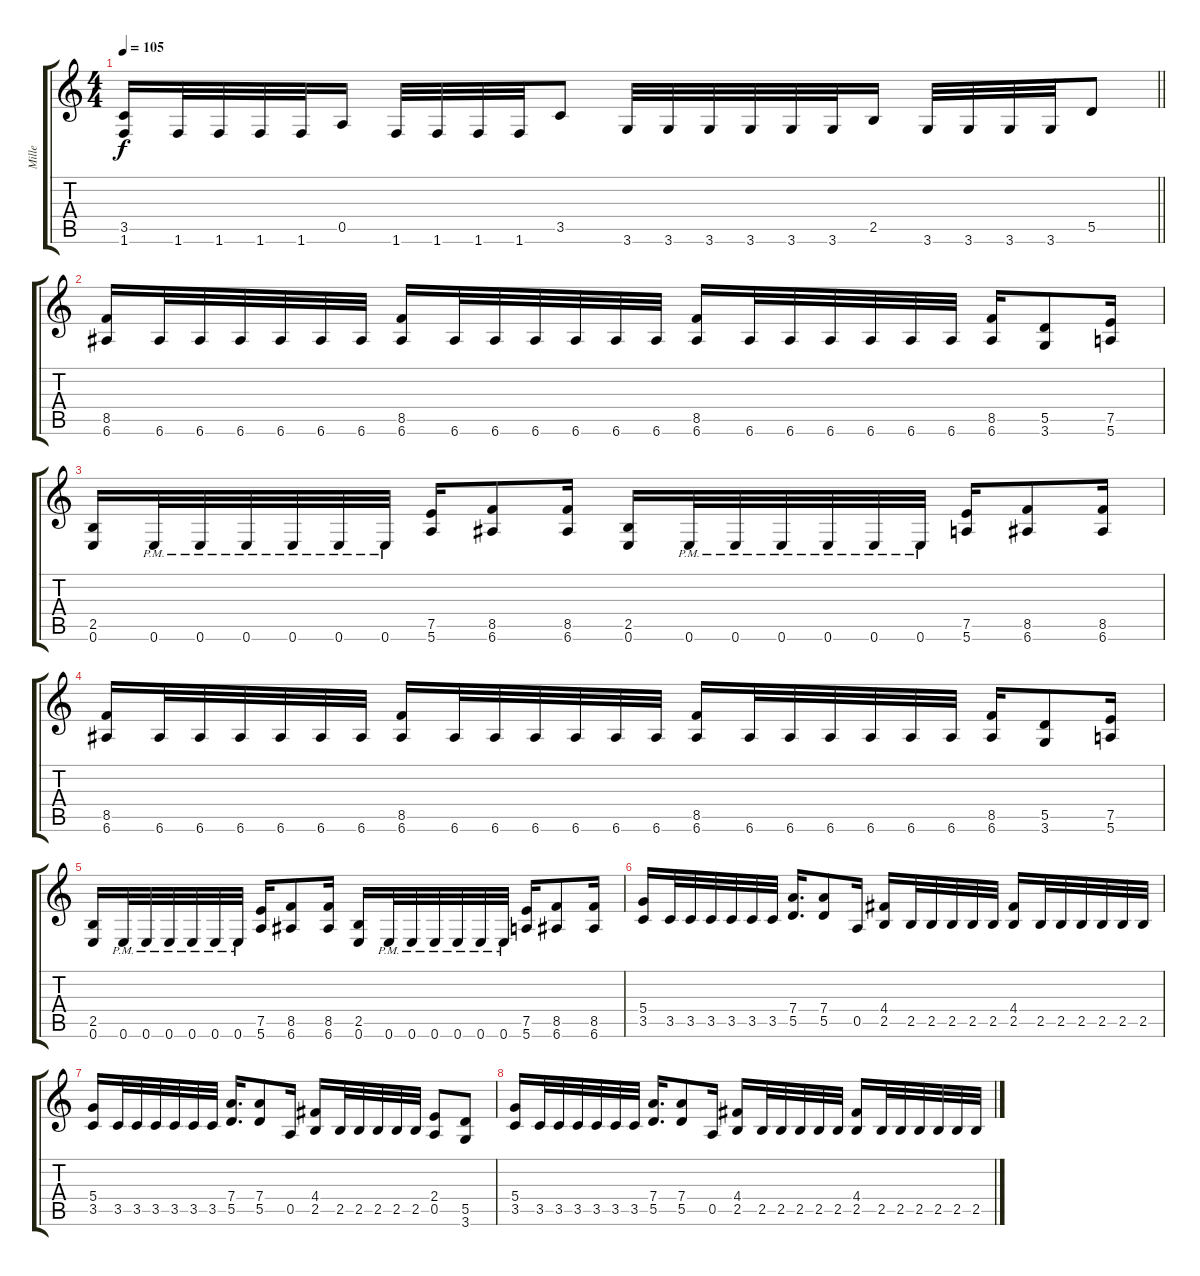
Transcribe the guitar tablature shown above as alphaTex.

\track ("Mille" "Mille") {instrument distortionguitar}
\staff {score tabs}
\tuning (E4 B3 G3 D3 A2 E2) {hide}
\ts (4 4)
\tempo 105
\clef g2
\barLineRight lightlight
\ks c
(3.5 1.6).16{dy f} 1.6.32 1.6.32 1.6.32 1.6.32 0.5.16 1.6.32 1.6.32 1.6.32 1.6.32 3.5.8 3.6.32 3.6.32 3.6.32 3.6.32 3.6.32 3.6.32 2.5.16 3.6.32 3.6.32 3.6.32 3.6.32 5.5.8 |
(8.5 6.6).16 6.6.32 6.6.32 6.6.32 6.6.32 6.6.32 6.6.32 (8.5 6.6).16 6.6.32 6.6.32 6.6.32 6.6.32 6.6.32 6.6.32 (8.5 6.6).16 6.6.32 6.6.32 6.6.32 6.6.32 6.6.32 6.6.32 (8.5 6.6).16 (5.5 3.6).8 (7.5 5.6).16 |
(2.5 0.6).16 0.6{pm}.32 0.6{pm}.32 0.6{pm}.32 0.6{pm}.32 0.6{pm}.32 0.6{pm}.32 (7.5 5.6).16 (8.5 6.6).8 (8.5 6.6).16 (2.5 0.6).16 0.6{pm}.32 0.6{pm}.32 0.6{pm}.32 0.6{pm}.32 0.6{pm}.32 0.6{pm}.32 (7.5 5.6).16 (8.5 6.6).8 (8.5 6.6).16 |
(8.5 6.6).16 6.6.32 6.6.32 6.6.32 6.6.32 6.6.32 6.6.32 (8.5 6.6).16 6.6.32 6.6.32 6.6.32 6.6.32 6.6.32 6.6.32 (8.5 6.6).16 6.6.32 6.6.32 6.6.32 6.6.32 6.6.32 6.6.32 (8.5 6.6).16 (5.5 3.6).8 (7.5 5.6).16 |
(2.5 0.6).16 0.6{pm}.32 0.6{pm}.32 0.6{pm}.32 0.6{pm}.32 0.6{pm}.32 0.6{pm}.32 (7.5 5.6).16 (8.5 6.6).8 (8.5 6.6).16 (2.5 0.6).16 0.6{pm}.32 0.6{pm}.32 0.6{pm}.32 0.6{pm}.32 0.6{pm}.32 0.6{pm}.32 (7.5 5.6).16 (8.5 6.6).8 (8.5 6.6).16 |
(5.4 3.5).16 3.5.32 3.5.32 3.5.32 3.5.32 3.5.32 3.5.32 (7.4 5.5).16{d} (7.4 5.5).8 0.5.16 (4.4 2.5).16 2.5.32 2.5.32 2.5.32 2.5.32 2.5.32 (4.4 2.5).16 2.5.32 2.5.32 2.5.32 2.5.32 2.5.32 2.5.32 |
(5.4 3.5).16 3.5.32 3.5.32 3.5.32 3.5.32 3.5.32 3.5.32 (7.4 5.5).16{d} (7.4 5.5).8 0.5.16 (4.4 2.5).16 2.5.32 2.5.32 2.5.32 2.5.32 2.5.32 (2.4 0.5).8 (5.5 3.6).8 |
(5.4 3.5).16 3.5.32 3.5.32 3.5.32 3.5.32 3.5.32 3.5.32 (7.4 5.5).16{d} (7.4 5.5).8 0.5.16 (4.4 2.5).16 2.5.32 2.5.32 2.5.32 2.5.32 2.5.32 (4.4 2.5).16 2.5.32 2.5.32 2.5.32 2.5.32 2.5.32 2.5.32
